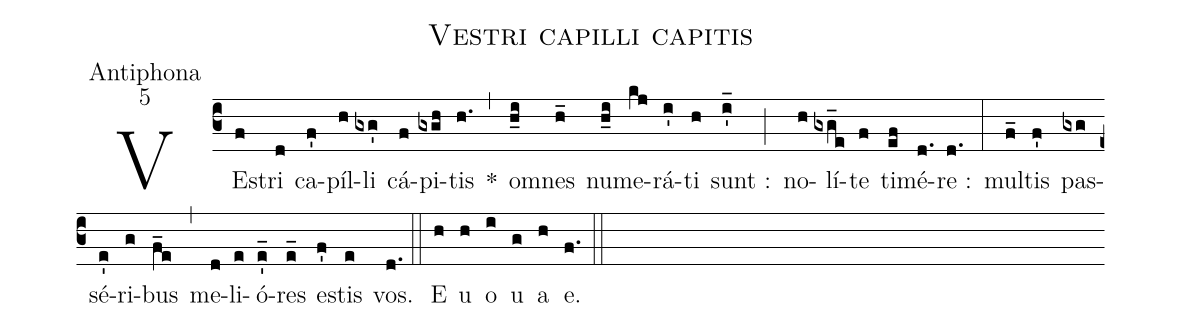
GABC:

name:Vestri capilli capitis;
office-part:Antiphona;
mode:5;
%%
(c3) VE(f)stri(d) ca(f')píl(h)li(gxg') cá(f)pi(gxgh)tis(h.) *(,) o(h_i)mnes(h_) nu(h_i)me(kj)rá(i')ti(h) sunt :(i'_) (;) no(h)lí(gxg_e)te(f) ti(ef)mé(d.)re :(d.) (:) mul(f_)tis(f') pas(gxg)sé(e')ri(g)bus(f_e) (,) me(d)li(e)ó(e'_)res(e_) e(f')stis(e) vos.(d.) (::)
E(h) u(h) o(i) u(g) a(h) e.(f.) (::)
